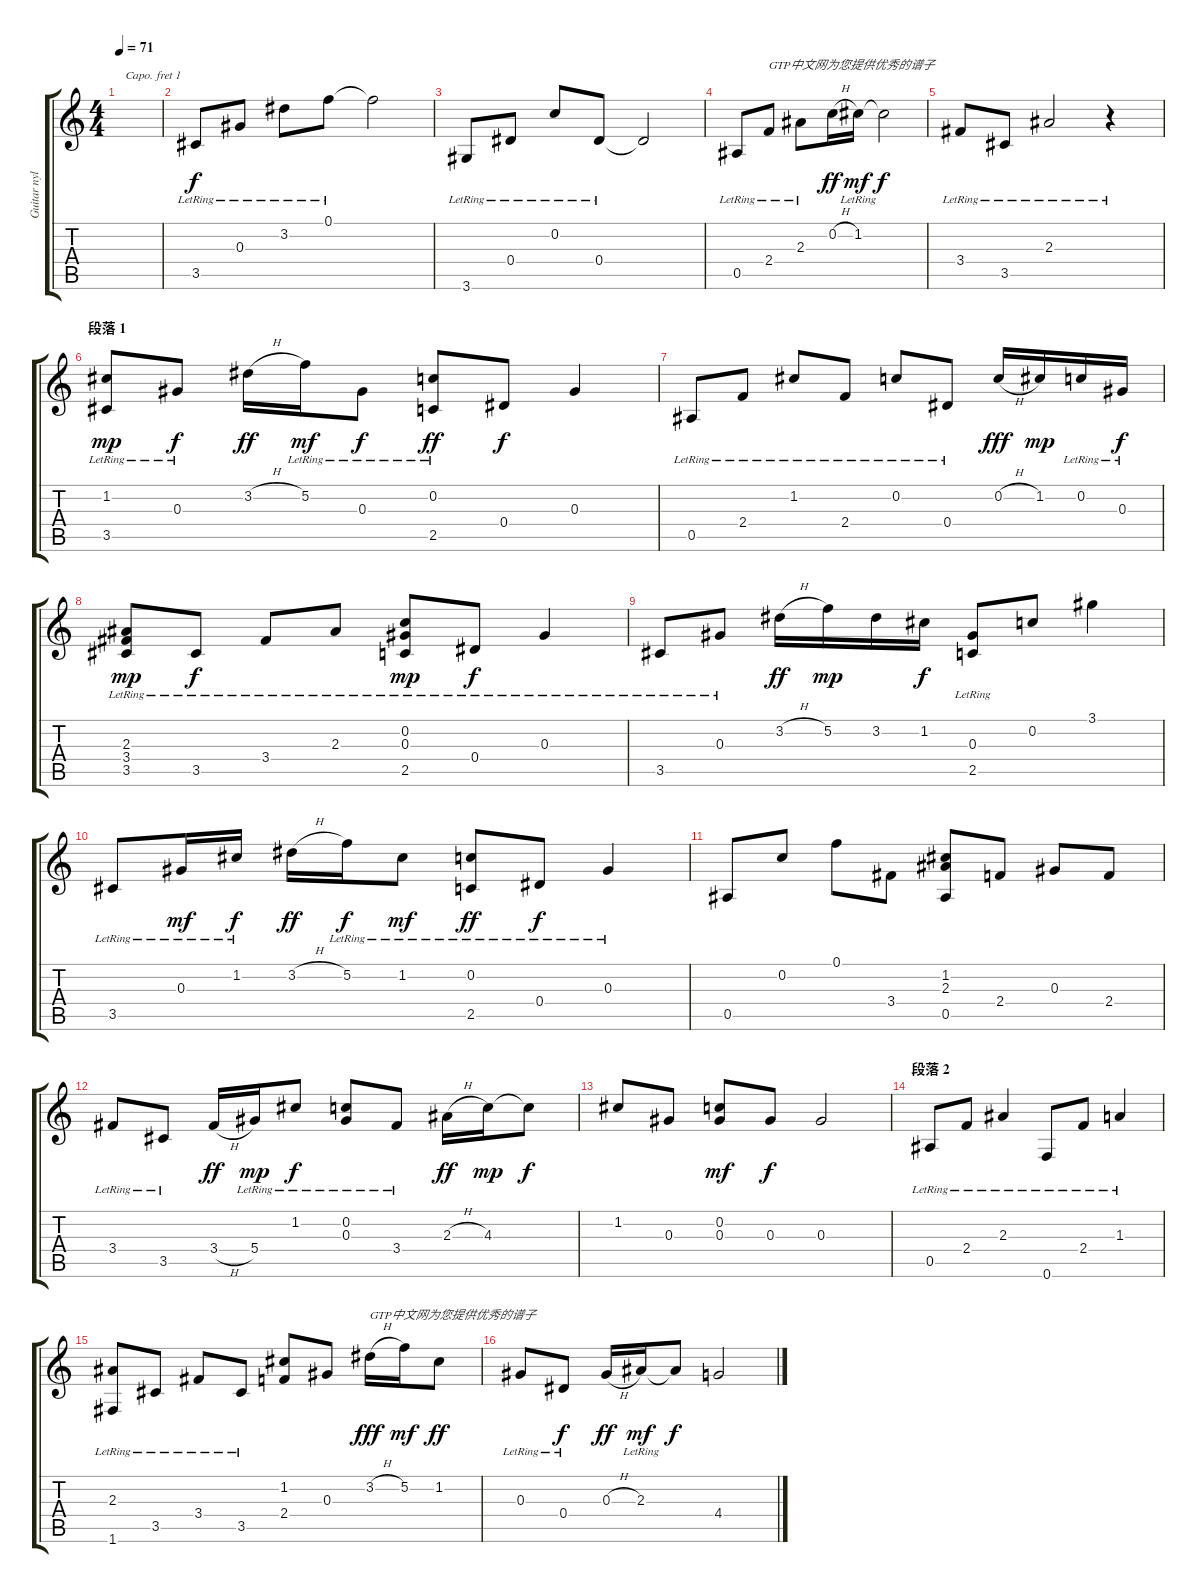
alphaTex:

\track ("Guitar nylon" "Guitar nyl") {instrument acousticguitarnylon}
\staff {score tabs}
\capo 1
\tuning (E4 B3 G3 D3 A2 E2) {hide}
\ts (4 4)
\tempo 71
\clef g2
\ks c
|
3.5{lr}.8 0.3{lr}.8 3.2{lr}.8 0.1{lr}.8 0.1{t}.2 |
3.6{lr}.8 0.4{lr}.8 0.2{lr}.8 0.4{lr}.8 0.4{t}.2 |
0.5{lr}.8 2.4{lr}.8{txt "GTP中文网为您提供优秀的谱子"} 2.3{lr}.8 0.2{h}.16{dy ff} 1.2{lr}.16{dy mf} 1.2{t}.2{dy f} |
3.4{lr}.8 3.5{lr}.8 2.3{lr}.2 r.4 |
\section ("" "段落 1")
(1.2 3.5{lr}).8{dy mp} 0.3{lr}.8{dy f} 3.2{h}.16{dy ff} 5.2{lr}.16{dy mf} 0.3{lr}.8{dy f} (0.2{lr} 2.5{lr}).8{dy ff} 0.4.8{dy f} 0.3.4 |
0.5{lr}.8 2.4{lr}.8 1.2{lr}.8 2.4{lr}.8 0.2{lr}.8 0.4{lr}.8 0.2{h}.16{dy fff} 1.2.16{dy mp} 0.2{lr}.16 0.3{lr}.16{dy f} |
(2.3{lr} 3.4{lr} 3.5).8{dy mp} 3.5{lr}.8{dy f} 3.4{lr}.8 2.3{lr}.8 (0.2{lr} 0.3{lr} 2.5{lr}).8{dy mp} 0.4{lr}.8{dy f} 0.3{lr}.4 |
3.5{lr}.8 0.3{lr}.8 3.2{h}.16{dy ff} 5.2.16{dy mp} 3.2.16 1.2.16{dy f} (0.3{lr} 2.5{lr}).8 0.2.8 3.1.4 |
3.5{lr}.8 0.3{lr}.16{dy mf} 1.2{lr}.16{dy f} 3.2{h}.16{dy ff} 5.2{lr}.16{dy f} 1.2{lr}.8{dy mf} (0.2{lr} 2.5{lr}).8{dy ff} 0.4{lr}.8{dy f} 0.3{lr}.4 |
0.5.8 0.2.8 0.1.8 3.4.8 (1.2 2.3 0.5).8 2.4.8 0.3.8 2.4.8 |
3.4{lr}.8 3.5{lr}.8 3.4{h}.16{dy ff} 5.4{lr}.16{dy mp} 1.2{lr}.8{dy f} (0.2{lr} 0.3{lr}).8 3.4{lr}.8 2.3{h}.16{dy ff} 4.3.16{dy mp} 4.3{t}.8{dy f} |
1.2.8 0.3.8 (0.2 0.3).8{dy mf} 0.3.8{dy f} 0.3.2 |
\section ("" "段落 2")
0.5{lr}.8 2.4{lr}.8 2.3{lr}.4 0.6{lr}.8 2.4{lr}.8 1.3{lr}.4 |
(2.3{lr} 1.6{lr}).8 3.5{lr}.8 3.4{lr}.8 3.5{lr}.8 (1.2 2.4).8 0.3.8 3.2{h}.16{txt "GTP中文网为您提供优秀的谱子" dy fff} 5.2.16{dy mf} 1.2.8{dy ff} |
0.3{lr}.8 0.4{lr}.8{dy f} 0.3{h}.16{dy ff} 2.3{lr}.16{dy mf} 2.3{t}.8{dy f} 4.4.2
